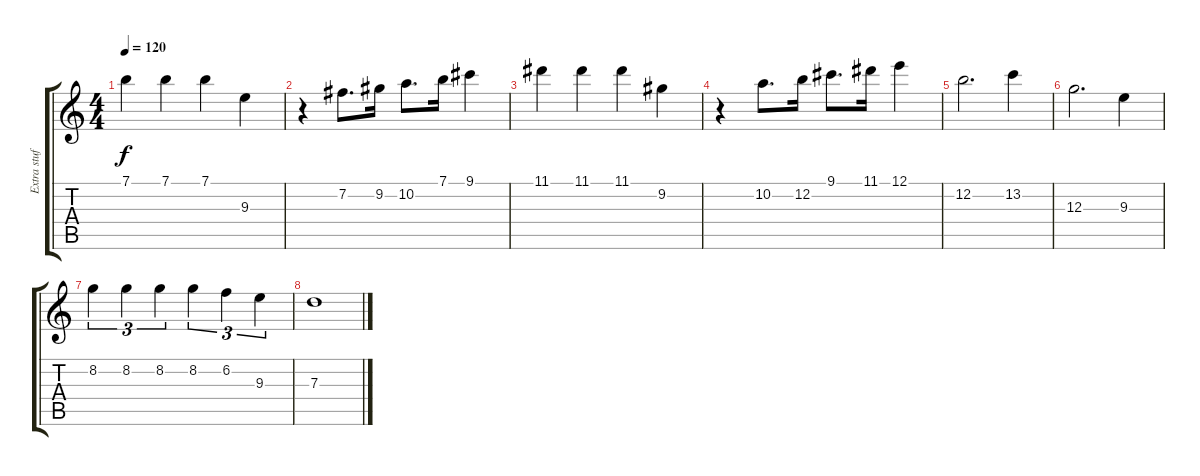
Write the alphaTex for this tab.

\track ("Extra stuff" "Extra stuf") {mute instrument electricguitarjazz}
\staff {score tabs}
\tuning (E4 B3 G3 D3 A2 E2) {hide}
\ts (4 4)
\tempo 120
\clef g2
\ks c
7.1.4{dy f} 7.1.4 7.1.4 9.3.4 |
r.4 7.2.8{d} 9.2.16 10.2.8{d} 7.1.16 9.1.4 |
11.1.4 11.1.4 11.1.4 9.2.4 |
r.4 10.2.8{d} 12.2.16 9.1.8{d} 11.1.16 12.1.4 |
12.2.2{d} 13.2.4 |
12.3.2{d} 9.3.4 |
8.2.4{tu (3 2)} 8.2.4{tu (3 2)} 8.2.4{tu (3 2)} 8.2.4{tu (3 2)} 6.2.4{tu (3 2)} 9.3.4{tu (3 2)} |
7.3.1
